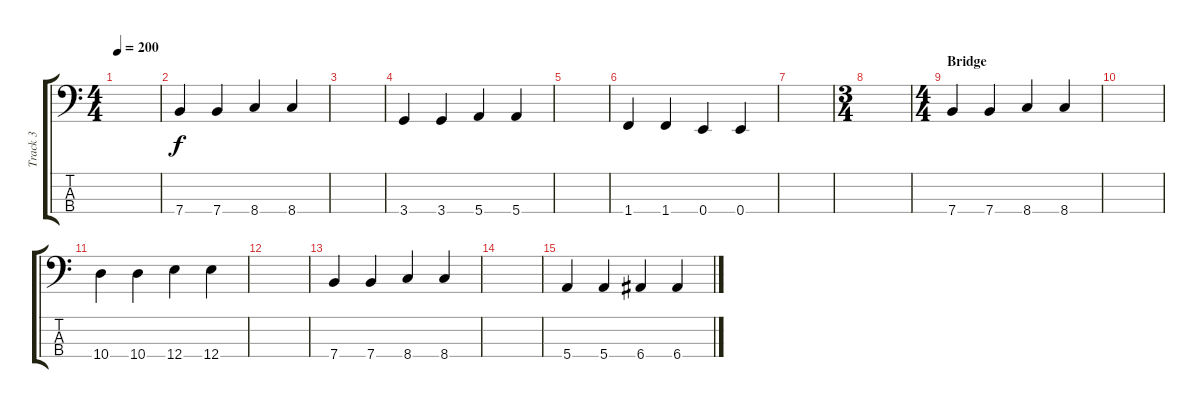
\track ("Track 3" "Track 3") {instrument electricbasspick}
\staff {score tabs}
\tuning (G2 D2 A1 E1) {hide}
\ts (4 4)
\tempo 200
\clef f4
\ks c
|
7.4.4 7.4.4 8.4.4 8.4.4 |
|
3.4.4 3.4.4 5.4.4 5.4.4 |
|
1.4.4 1.4.4 0.4.4 0.4.4 |
|
\ts (3 4)
|
\ts (4 4)
\section ("" "Bridge")
7.4.4 7.4.4 8.4.4 8.4.4 |
|
10.4.4 10.4.4 12.4.4 12.4.4 |
|
7.4.4 7.4.4 8.4.4 8.4.4 |
|
5.4.4 5.4.4 6.4.4 6.4.4
